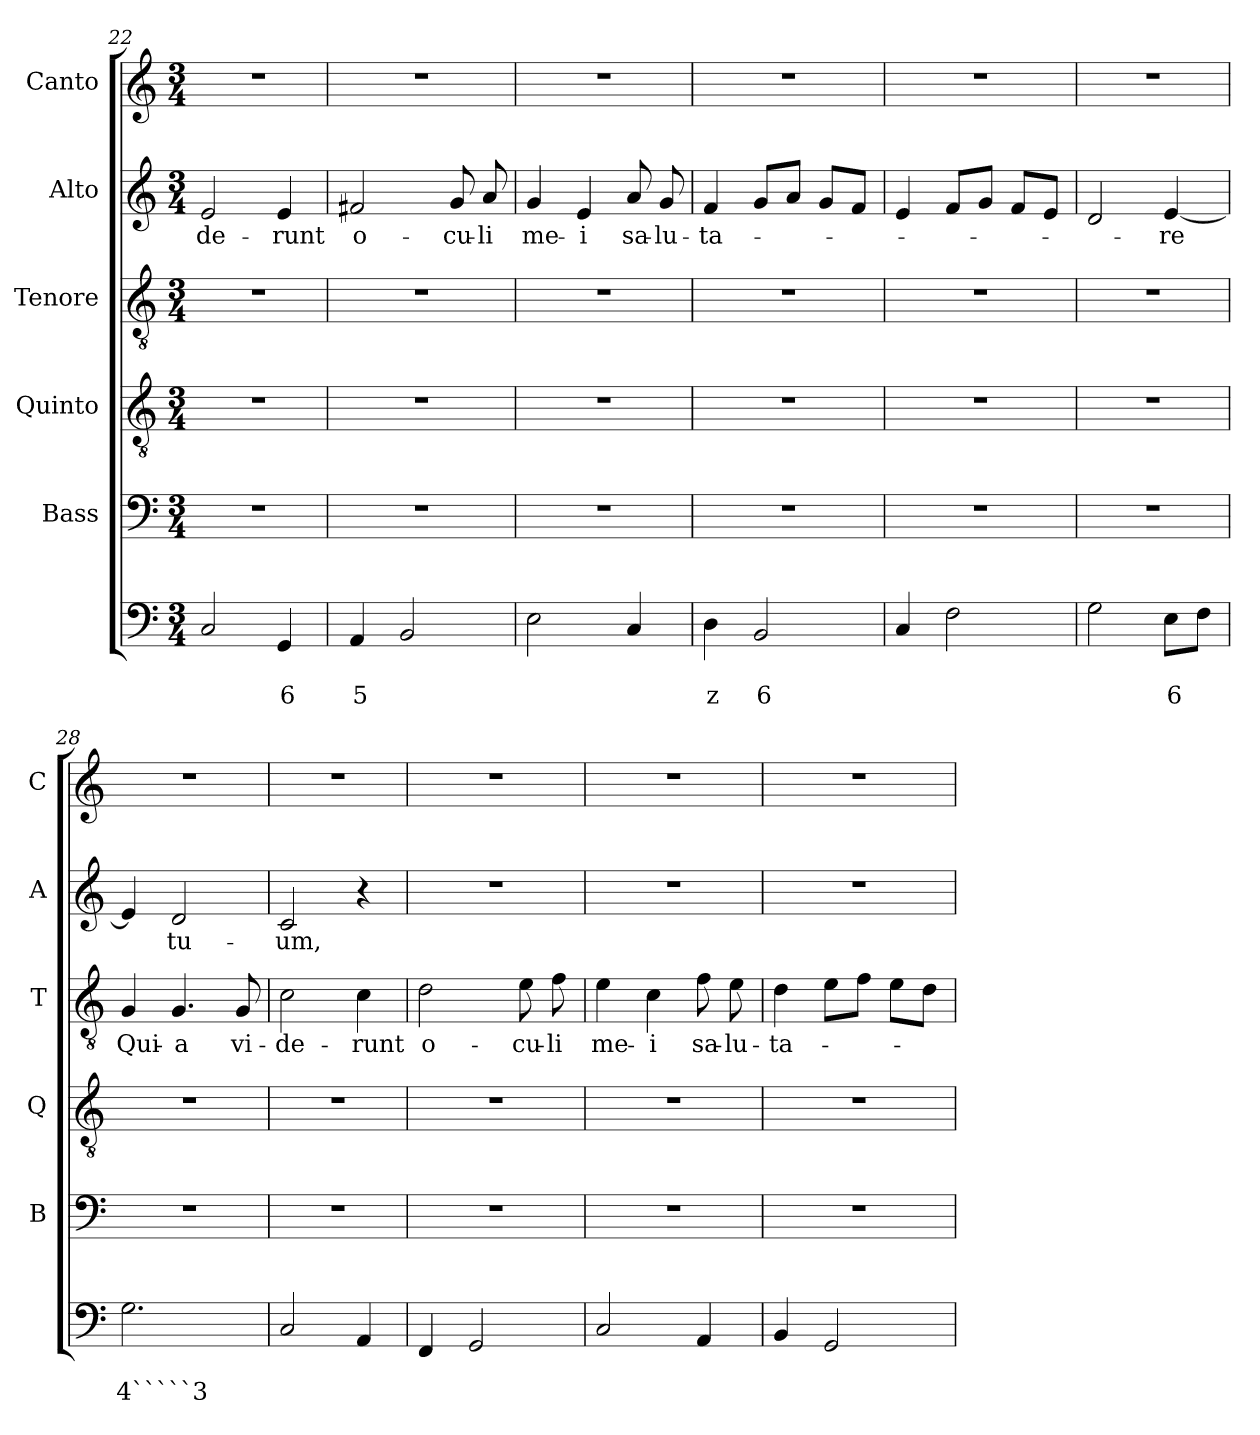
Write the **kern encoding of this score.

**kern	**text	**text	**kern	**kern	**kern	**text	**kern	**text	**kern
*part6	*part6	*part6	*part5	*part4	*part3	*part3	*part2	*part2	*part1
*staff6	*staff6	*staff6	*staff5	*staff4	*staff3	*staff3	*staff2	*staff2	*staff1
*	*	*	*I"Bass	*I"Quinto	*I"Tenore	*	*I"Alto	*	*I"Canto
*	*	*	*I'B	*I'Q	*I'T	*	*I'A	*	*I'C
*clefF4	*	*	*clefF4	*clefGv2	*clefGv2	*	*clefG2	*	*clefG2
*k[]	*	*	*k[]	*k[]	*k[]	*	*k[]	*	*k[]
*C:	*	*	*C:	*C:	*C:	*	*C:	*	*C:
*M3/4	*	*	*M3/4	*M3/4	*M3/4	*	*M3/4	*	*M3/4
=22	=22	=22	=22	=22	=22	=22	=22	=22	=22
!	!	!	!	!	!	!	!	!LO:LY:b	!
2C/	.	.	2.r	2.r	2.r	.	2e/	-de-	2.r
!	!	!LO:LY:b	!	!	!	!	!	!LO:LY:b	!
4GG/	.	6	.	.	.	.	4e/	-runt	.
=23	=23	=23	=23	=23	=23	=23	=23	=23	=23
!	!	!LO:LY:b	!	!	!	!	!	!LO:LY:b	!
4AA/	.	5	2.r	2.r	2.r	.	2f#X/	o-	2.r
2BB/	.	.	.	.	.	.	.	.	.
!	!	!	!	!	!	!	!	!LO:LY:b	!
.	.	.	.	.	.	.	8g/	-cu-	.
!	!	!	!	!	!	!	!	!LO:LY:b	!
.	.	.	.	.	.	.	8a/	-li	.
=24	=24	=24	=24	=24	=24	=24	=24	=24	=24
!	!	!	!	!	!	!	!	!LO:LY:b	!
2E\	.	.	2.r	2.r	2.r	.	4g/	me-	2.r
!	!	!	!	!	!	!	!	!LO:LY:b	!
.	.	.	.	.	.	.	4e/	-i	.
!	!	!	!	!	!	!	!	!LO:LY:b	!
4C/	.	.	.	.	.	.	8a/	sa-	.
!	!	!	!	!	!	!	!	!LO:LY:b	!
.	.	.	.	.	.	.	8g/	-lu-	.
=25	=25	=25	=25	=25	=25	=25	=25	=25	=25
!	!	!LO:LY:b	!	!	!	!	!	!LO:LY:b	!
4D\	.	z	2.r	2.r	2.r	.	4f/	-ta-	2.r
!	!	!LO:LY:b	!	!	!	!	!	!	!
2BB/	.	6	.	.	.	.	8g/L	.	.
.	.	.	.	.	.	.	8a/J	.	.
.	.	.	.	.	.	.	8g/L	.	.
.	.	.	.	.	.	.	8f/J	.	.
=26	=26	=26	=26	=26	=26	=26	=26	=26	=26
4C/	.	.	2.r	2.r	2.r	.	4e/	.	2.r
2F\	.	.	.	.	.	.	8f/L	.	.
.	.	.	.	.	.	.	8g/J	.	.
.	.	.	.	.	.	.	8f/L	.	.
.	.	.	.	.	.	.	8e/J	.	.
=27	=27	=27	=27	=27	=27	=27	=27	=27	=27
2G\	.	.	2.r	2.r	2.r	.	2d/	.	2.r
!	!	!LO:LY:b	!	!	!	!	!	!LO:LY:b	!
8E\L	.	6	.	.	.	.	[4e/	-re	.
8F\J	.	.	.	.	.	.	.	.	.
!!LO:LB:g=z
=28	=28	=28	=28	=28	=28	=28	=28	=28	=28
!	!	!LO:LY:b	!	!	!	!LO:LY:b	!	!	!
2.G\	.	4`````3	2.r	2.r	4G/	Qui-	4e/]	.	2.r
!	!	!	!	!	!	!LO:LY:b	!	!LO:LY:b	!
.	.	.	.	.	4.G/	-a	2d/	tu-	.
!	!	!	!	!	!	!LO:LY:b	!	!	!
.	.	.	.	.	8G/	vi-	.	.	.
=29	=29	=29	=29	=29	=29	=29	=29	=29	=29
!	!	!	!	!	!	!LO:LY:b	!	!LO:LY:b	!
2C/	.	.	2.r	2.r	2c\	-de-	2c/	-um,	2.r
!	!	!	!	!	!	!LO:LY:b	!	!	!
4AA/	.	.	.	.	4c\	-runt	4r	.	.
=30	=30	=30	=30	=30	=30	=30	=30	=30	=30
!	!	!	!	!	!	!LO:LY:b	!	!	!
4FF/	.	.	2.r	2.r	2d\	o-	2.r	.	2.r
2GG/	.	.	.	.	.	.	.	.	.
!	!	!	!	!	!	!LO:LY:b	!	!	!
.	.	.	.	.	8e\	-cu-	.	.	.
!	!	!	!	!	!	!LO:LY:b	!	!	!
.	.	.	.	.	8f\	-li	.	.	.
=31	=31	=31	=31	=31	=31	=31	=31	=31	=31
!	!	!	!	!	!	!LO:LY:b	!	!	!
2C/	.	.	2.r	2.r	4e\	me-	2.r	.	2.r
!	!	!	!	!	!	!LO:LY:b	!	!	!
.	.	.	.	.	4c\	-i	.	.	.
!	!	!	!	!	!	!LO:LY:b	!	!	!
4AA/	.	.	.	.	8f\	sa-	.	.	.
!	!	!	!	!	!	!LO:LY:b	!	!	!
.	.	.	.	.	8e\	-lu-	.	.	.
=32	=32	=32	=32	=32	=32	=32	=32	=32	=32
!	!	!	!	!	!	!LO:LY:b	!	!	!
4BB/	.	.	2.r	2.r	4d\	-ta-	2.r	.	2.r
2GG/	.	.	.	.	8e\L	.	.	.	.
.	.	.	.	.	8f\J	.	.	.	.
.	.	.	.	.	8e\L	.	.	.	.
.	.	.	.	.	8d\J	.	.	.	.
=	=	=	=	=	=	=	=	=	=
*-	*-	*-	*-	*-	*-	*-	*-	*-	*-
